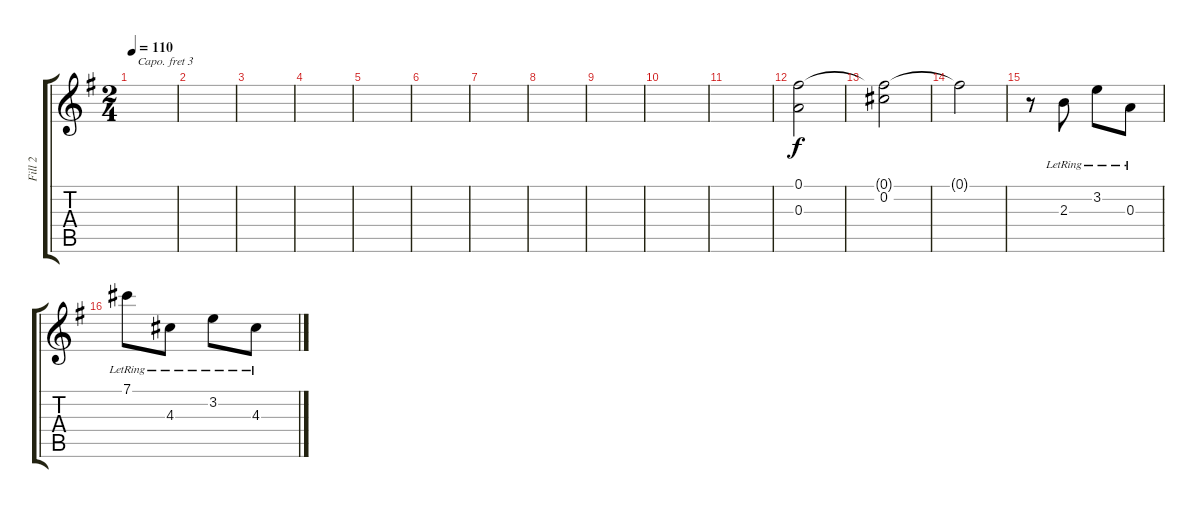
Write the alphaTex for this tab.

\track ("Fill 2" "Fill 2") {instrument acousticguitarsteel}
\staff {score tabs}
\capo 3
\tuning (Eb4 Bb3 Gb3 Db3 Ab2 Eb2) {hide}
\ts (2 4)
\tempo 110
\clef g2
\ks g
|
|
|
|
|
|
|
|
|
|
|
(0.1 0.3).2 |
(0.1{t} 0.2).2 |
0.1{t}.2 |
r.8 2.3{lr}.8 3.2{lr}.8 0.3{lr}.8 |
7.1{lr}.8 4.3{lr}.8 3.2{lr}.8 4.3{lr}.8
